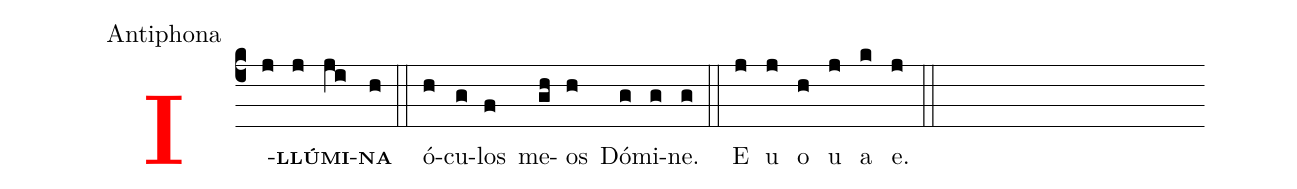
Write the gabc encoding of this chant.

office-part: Antiphona;
%%
<v>\bf\textcolor{red}{I}</v>(c4j)<v>\bf\scriptsize{LLÚ}</v>(j)<v>\bf\scriptsize{MI}</v>(ji)<v>\bf\scriptsize{NA}</v>(h) (::)
ó(h)cu(g)los(f) me(gh)os(h) Dó(g)mi(g)ne.(g) (::)
E(j) u(j) o(h) u(j) a(k) e.(j) (::)
